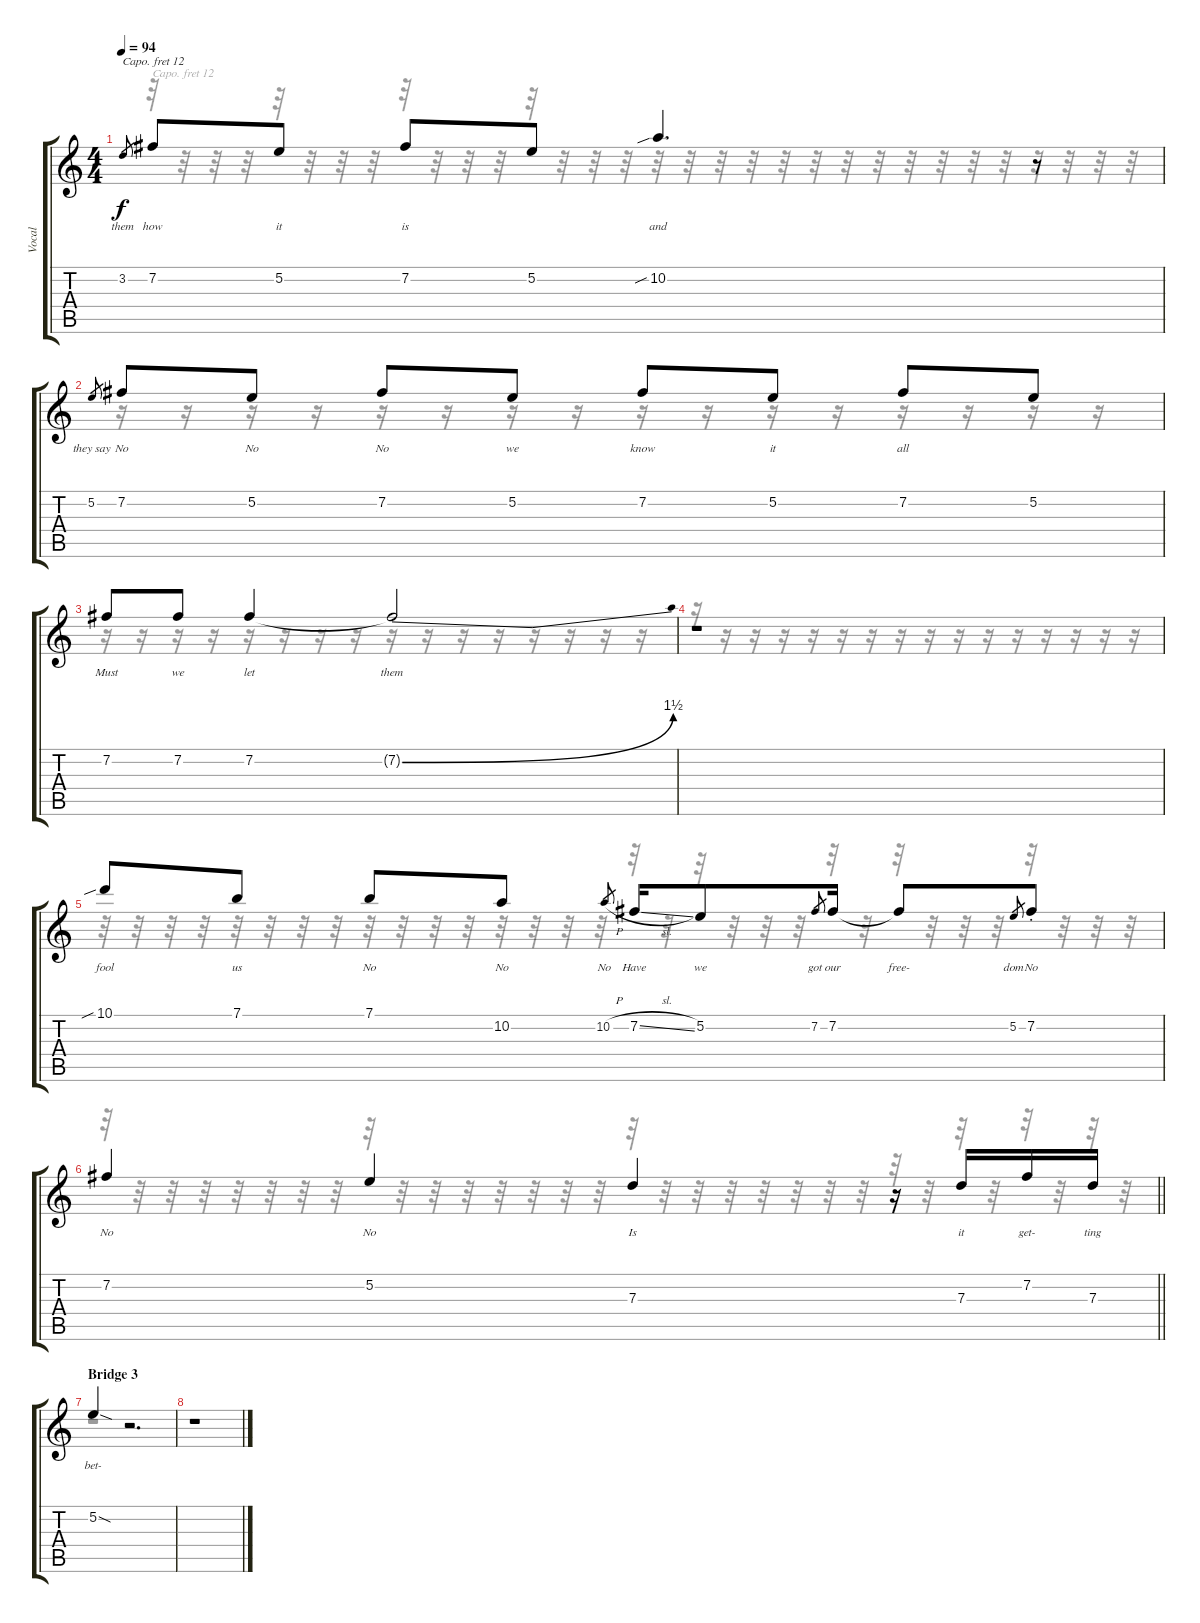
\track ("Vocal" "Vocal") {instrument lead2sawtooth}
\staff {score tabs}
\capo 12
\tuning (E4 B3 G3 D3 A2 E2) {hide}
\voice
\ts (4 4)
\tempo 94
\clef g2
\ks c
3.2.8{lyrics (0 "them") lyrics (1 "") lyrics (2 "") lyrics (3 "") lyrics (4 "") gr dy f} 7.2.8{lyrics (0 "how") lyrics (1 "") lyrics (2 "") lyrics (3 "") lyrics (4 "")} 5.2.8{lyrics (0 "it") lyrics (1 "") lyrics (2 "") lyrics (3 "") lyrics (4 "")} 7.2.8{lyrics (0 "is") lyrics (1 "") lyrics (2 "") lyrics (3 "") lyrics (4 "")} 5.2.8{lyrics (0 "") lyrics (1 "") lyrics (2 "") lyrics (3 "") lyrics (4 "")} 10.2{sib}.4{d lyrics (0 "and") lyrics (1 "") lyrics (2 "") lyrics (3 "") lyrics (4 "")} r.8 |
5.2.8{lyrics (0 "they say") lyrics (1 "") lyrics (2 "") lyrics (3 "") lyrics (4 "") gr} 7.2.8{lyrics (0 "No") lyrics (1 "") lyrics (2 "") lyrics (3 "") lyrics (4 "")} 5.2.8{lyrics (0 "No") lyrics (1 "") lyrics (2 "") lyrics (3 "") lyrics (4 "")} 7.2.8{lyrics (0 "No") lyrics (1 "") lyrics (2 "") lyrics (3 "") lyrics (4 "")} 5.2.8{lyrics (0 "we") lyrics (1 "") lyrics (2 "") lyrics (3 "") lyrics (4 "")} 7.2.8{lyrics (0 "know") lyrics (1 "") lyrics (2 "") lyrics (3 "") lyrics (4 "")} 5.2.8{lyrics (0 "it") lyrics (1 "") lyrics (2 "") lyrics (3 "") lyrics (4 "")} 7.2.8{lyrics (0 "all") lyrics (1 "") lyrics (2 "") lyrics (3 "") lyrics (4 "")} 5.2.8{lyrics (0 "") lyrics (1 "") lyrics (2 "") lyrics (3 "") lyrics (4 "")} |
7.2.8{lyrics (0 "Must") lyrics (1 "") lyrics (2 "") lyrics (3 "") lyrics (4 "")} 7.2.8{lyrics (0 "we") lyrics (1 "") lyrics (2 "") lyrics (3 "") lyrics (4 "")} 7.2.4{lyrics (0 "let") lyrics (1 "") lyrics (2 "") lyrics (3 "") lyrics (4 "")} 7.2{be (bend 0 0 60 6) t}.2{lyrics (0 "them") lyrics (1 "") lyrics (2 "") lyrics (3 "") lyrics (4 "")} |
r.1 |
10.1{sib}.8{lyrics (0 "fool") lyrics (1 "") lyrics (2 "") lyrics (3 "") lyrics (4 "")} 7.1.8{lyrics (0 "us") lyrics (1 "") lyrics (2 "") lyrics (3 "") lyrics (4 "")} 7.1.8{lyrics (0 "No") lyrics (1 "") lyrics (2 "") lyrics (3 "") lyrics (4 "")} 10.2.8{lyrics (0 "No") lyrics (1 "") lyrics (2 "") lyrics (3 "") lyrics (4 "")} 10.2{h}.8{lyrics (0 "No") lyrics (1 "") lyrics (2 "") lyrics (3 "") lyrics (4 "") gr} 7.2{sl}.16{lyrics (0 "Have") lyrics (1 "") lyrics (2 "") lyrics (3 "") lyrics (4 "")} 5.2.8{lyrics (0 "we") lyrics (1 "") lyrics (2 "") lyrics (3 "") lyrics (4 "")} 7.2.8{lyrics (0 "got") lyrics (1 "") lyrics (2 "") lyrics (3 "") lyrics (4 "") gr} 7.2.16{lyrics (0 "our") lyrics (1 "") lyrics (2 "") lyrics (3 "") lyrics (4 "")} 7.2{t}.8{lyrics (0 "free-") lyrics (1 "") lyrics (2 "") lyrics (3 "") lyrics (4 "")} 5.2.8{lyrics (0 "dom") lyrics (1 "") lyrics (2 "") lyrics (3 "") lyrics (4 "") gr} 7.2{st}.8{lyrics (0 "No") lyrics (1 "") lyrics (2 "") lyrics (3 "") lyrics (4 "")} |
\barLineRight lightlight
7.2.4{lyrics (0 "No") lyrics (1 "") lyrics (2 "") lyrics (3 "") lyrics (4 "")} 5.2.4{lyrics (0 "No") lyrics (1 "") lyrics (2 "") lyrics (3 "") lyrics (4 "")} 7.3.4{lyrics (0 "Is") lyrics (1 "") lyrics (2 "") lyrics (3 "") lyrics (4 "")} r.16 7.3.16{lyrics (0 "it") lyrics (1 "") lyrics (2 "") lyrics (3 "") lyrics (4 "")} 7.2.16{lyrics (0 "get-") lyrics (1 "") lyrics (2 "") lyrics (3 "") lyrics (4 "")} 7.3.16{lyrics (0 "ting") lyrics (1 "") lyrics (2 "") lyrics (3 "") lyrics (4 "")} |
\section ("" "Bridge 3")
5.2{sod}.4{lyrics (0 "bet-") lyrics (1 "") lyrics (2 "") lyrics (3 "") lyrics (4 "")} r.2{d} |
r.1
\voice
\clef g2
\ottava regular
\simile none
\ks c
r.32{dy f} r.32 r.32 r.32 r.32 r.32 r.32 r.32 r.32 r.32 r.32 r.32 r.32 r.32 r.32 r.32 r.32 r.32 r.32 r.32 r.32 r.32 r.32 r.32 r.32 r.32 r.32 r.32 r.32 r.32 r.32 r.32 |
r.16 r.16 r.16 r.16 r.16 r.16 r.16 r.16 r.16 r.16 r.16 r.16 r.16 r.16 r.16 r.16 |
r.16 r.16 r.16 r.16 r.16 r.16 r.16 r.16 r.16 r.16 r.16 r.16 r.16 r.16 r.16 r.16 |
r.16 r.16 r.16 r.16 r.16 r.16 r.16 r.16 r.16 r.16 r.16 r.16 r.16 r.16 r.16 r.16 |
r.32 r.32 r.32 r.32 r.32 r.32 r.32 r.32 r.32 r.32 r.32 r.32 r.32 r.32 r.32 r.32 r.32 r.32 r.32 r.32 r.32 r.32 r.32 r.32 r.32 r.32 r.32 r.32 r.32 r.32 r.32 r.32 |
\barLineRight lightlight
r.32 r.32 r.32 r.32 r.32 r.32 r.32 r.32 r.32 r.32 r.32 r.32 r.32 r.32 r.32 r.32 r.32 r.32 r.32 r.32 r.32 r.32 r.32 r.32 r.32 r.32 r.32 r.32 r.32 r.32 r.32 r.32 |
r.1 |
r.1
